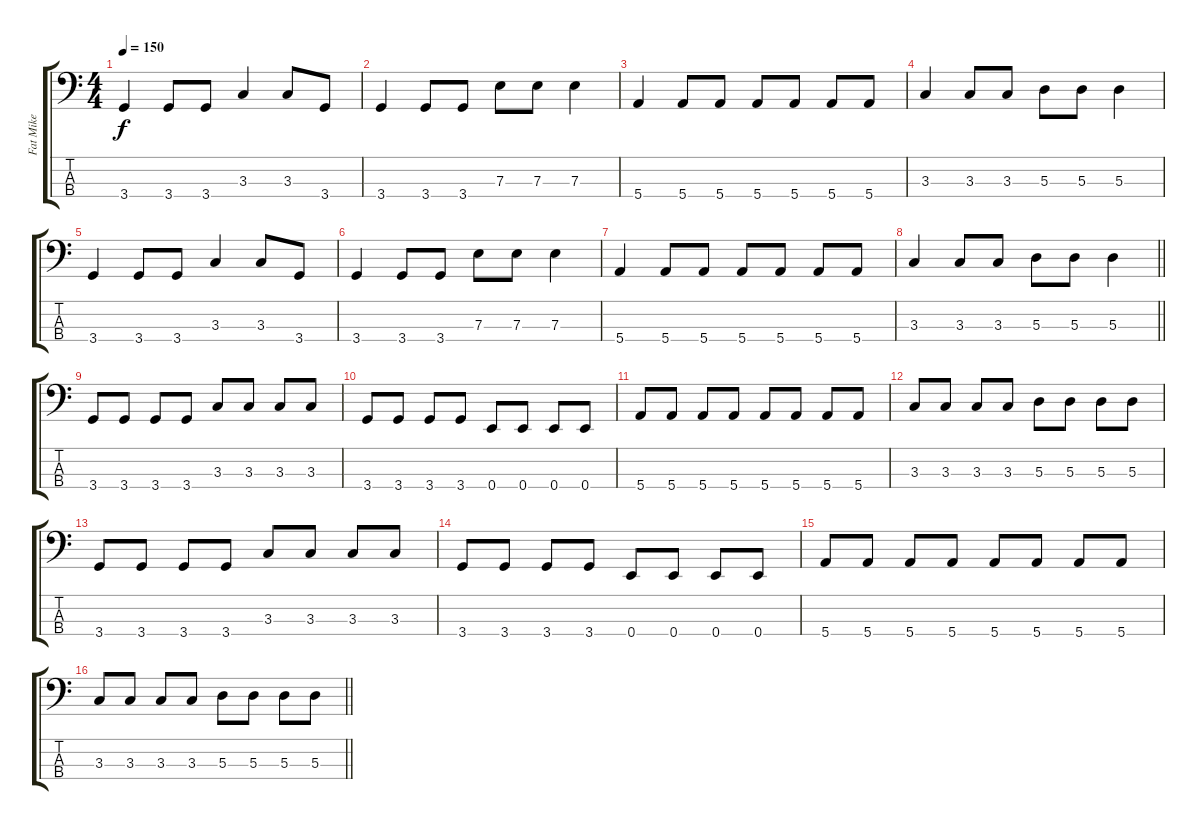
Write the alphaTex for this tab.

\track ("Fat Mike" "Fat Mike") {instrument electricbasspick}
\staff {score tabs}
\tuning (G2 D2 A1 E1) {hide}
\ts (4 4)
\section ("" "")
\tempo 150
\clef f4
\ks c
3.4.4{dy f} 3.4.8 3.4.8 3.3.4 3.3.8 3.4.8 |
3.4.4 3.4.8 3.4.8 7.3.8 7.3.8 7.3.4 |
5.4.4 5.4.8 5.4.8 5.4.8 5.4.8 5.4.8 5.4.8 |
3.3.4 3.3.8 3.3.8 5.3.8 5.3.8 5.3.4 |
3.4.4 3.4.8 3.4.8 3.3.4 3.3.8 3.4.8 |
3.4.4 3.4.8 3.4.8 7.3.8 7.3.8 7.3.4 |
5.4.4 5.4.8 5.4.8 5.4.8 5.4.8 5.4.8 5.4.8 |
\barLineRight lightlight
3.3.4 3.3.8 3.3.8 5.3.8 5.3.8 5.3.4 |
3.4.8 3.4.8 3.4.8 3.4.8 3.3.8 3.3.8 3.3.8 3.3.8 |
3.4.8 3.4.8 3.4.8 3.4.8 0.4.8 0.4.8 0.4.8 0.4.8 |
5.4.8 5.4.8 5.4.8 5.4.8 5.4.8 5.4.8 5.4.8 5.4.8 |
3.3.8 3.3.8 3.3.8 3.3.8 5.3.8 5.3.8 5.3.8 5.3.8 |
3.4.8 3.4.8 3.4.8 3.4.8 3.3.8 3.3.8 3.3.8 3.3.8 |
3.4.8 3.4.8 3.4.8 3.4.8 0.4.8 0.4.8 0.4.8 0.4.8 |
5.4.8 5.4.8 5.4.8 5.4.8 5.4.8 5.4.8 5.4.8 5.4.8 |
\barLineRight lightlight
3.3.8 3.3.8 3.3.8 3.3.8 5.3.8 5.3.8 5.3.8 5.3.8
